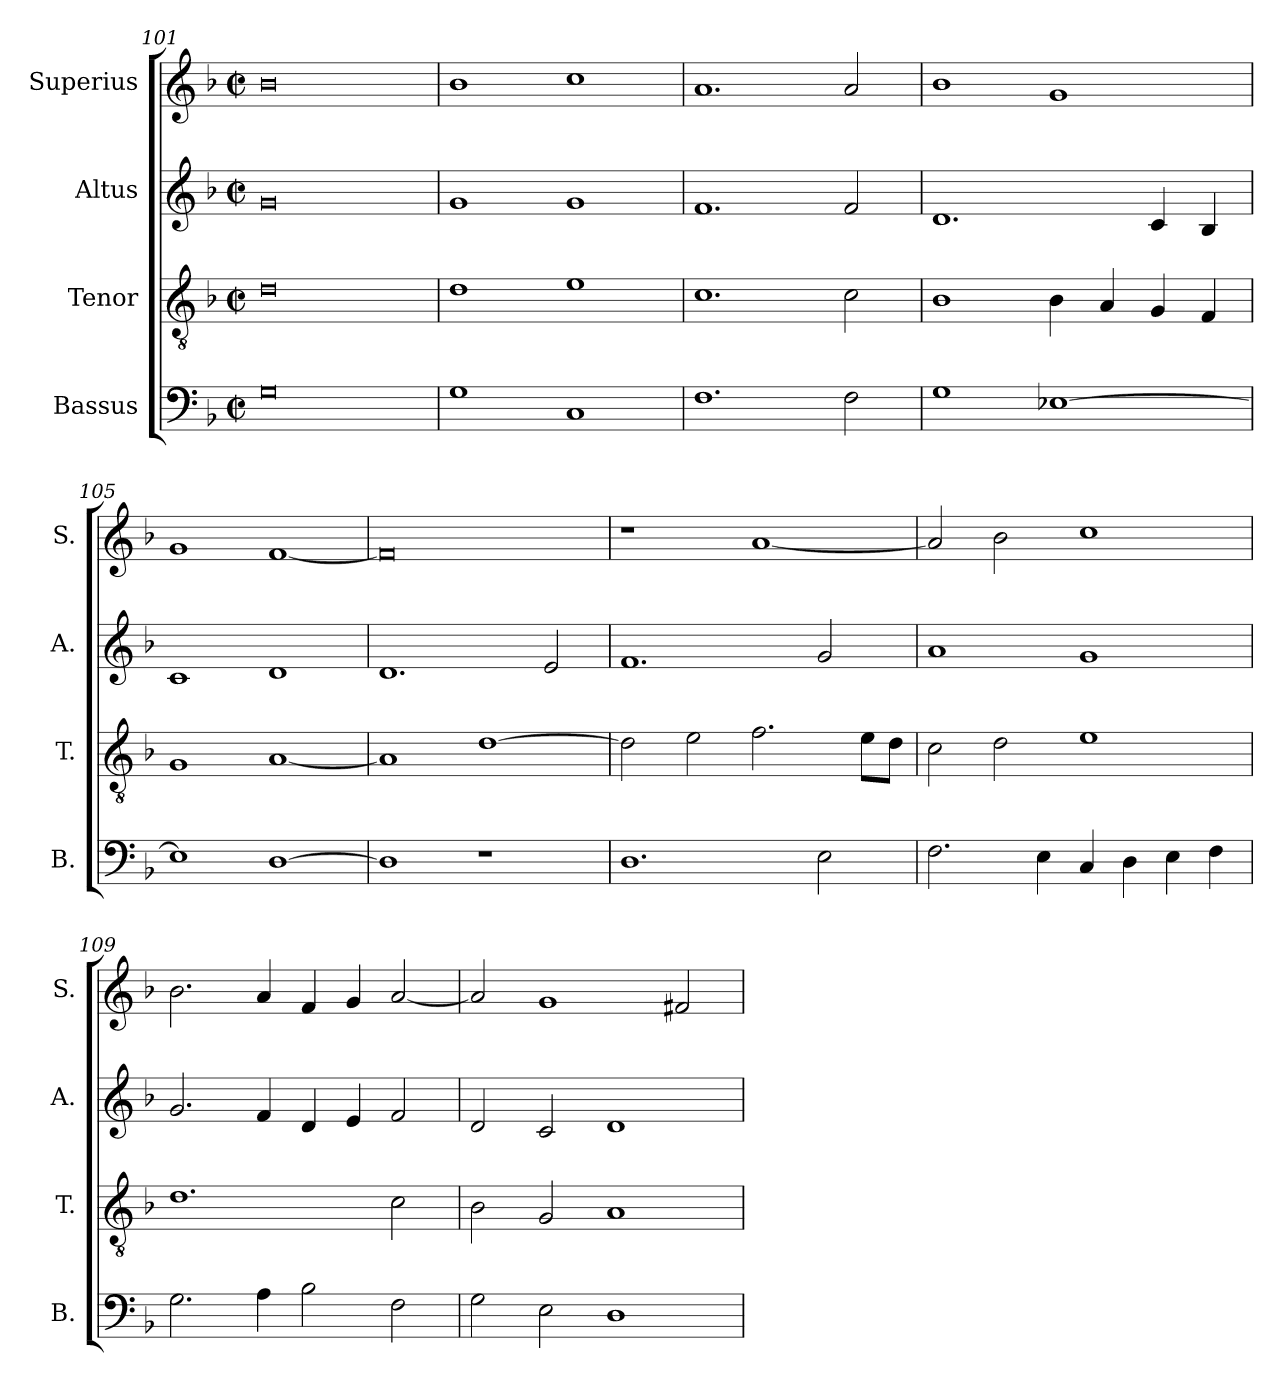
**kern	**kern	**kern	**kern
*part4	*part3	*part2	*part1
*staff4	*staff3	*staff2	*staff1
*I"Bassus	*I"Tenor	*I"Altus	*I"Superius
*I'B.	*I'T.	*I'A.	*I'S.
*clefF4	*clefGv2	*clefG2	*clefG2
*	*ITrd7c12	*	*
*k[b-]	*k[b-]	*k[b-]	*k[b-]
*F:	*F:	*F:	*F:
*M2/2	*M2/2	*M2/2	*M2/2
*met(c|)	*met(c|)	*met(c|)	*met(c|)
=101	=101	=101	=101
0Gi	0Di	0gi	0b-i
=102	=102	=102	=102
1Gi	1Di	1gi	1b-i
1Ci	1Ei	1gi	1cci
=103	=103	=103	=103
1.Fi	1.Ci	1.fi	1.ai
2Fi\	2Ci\	2fi/	2ai/
!!LO:LB:g=z
=104	=104	=104	=104
1Gi	1BB-i	1.di	1b-i
[>1E-Xi	4BB-i\	.	1gi
.	4AAi/	.	.
.	4GGi/	4ci/	.
.	4FFi/	4B-i/	.
=105	=105	=105	=105
1E-i]	1GGi	1ci	1gi
[>1Di	[<1AAi	1di	[<1fi
=106	=106	=106	=106
1Di]	1AAi]	1.di	0fi]
1r	[>1Di	.	.
.	.	2ei/	.
=107	=107	=107	=107
1.Di	2Di\]	1.fi	1r
.	2Ei\	.	.
.	2.Fi\	.	[<1ai
2Ei\	.	2gi/	.
.	8Ei\L	.	.
.	8Di\J	.	.
!!LO:PB:g=z
=108	=108	=108	=108
2.Fi\	2Ci\	1ai	2ai/]
.	2Di\	.	2b-i\
4Ei\	.	.	.
4Ci/	1Ei	1gi	1cci
4Di\	.	.	.
4Ei\	.	.	.
4Fi\	.	.	.
=109	=109	=109	=109
2.Gi\	1.Di	2.gi/	2.b-i\
4Ai\	.	4fi/	4ai/
2B-i\	.	4di/	4fi/
.	.	4ei/	4gi/
2Fi\	2Ci\	2fi/	[<2ai/
=110	=110	=110	=110
2Gi\	2BB-i\	2di/	2ai/]
2Ei\	2GGi/	2ci/	1gi
1Di	1AAi	1di	.
.	.	.	2f#Xi/
=	=	=	=
*-	*-	*-	*-
